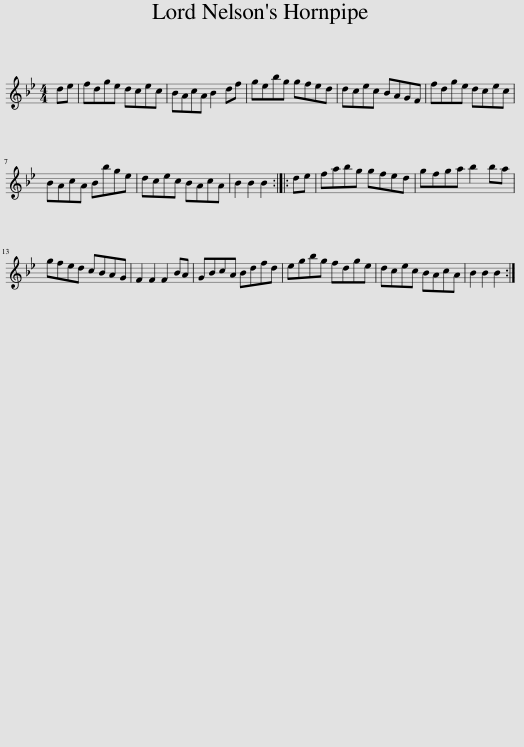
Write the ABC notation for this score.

X:1
L:1/8
M:4/4
I:linebreak $
K:Bb
V:1 treble
V:1
 de | fdge dcec | BAcA B2 df | gebg gfed | dcec BAGF | %5
 fdge dcec |$ BAcA Bbge | dcec BAcA | B2 B2 B2 :: de | %10
 fabg gfed | gfga b2 ba |$ gfed cBAG | F2 F2 F2 BA | GBcA Bdfd | %15
 egbg fdge | dcec BAcA | B2 B2 B2 :| %18
